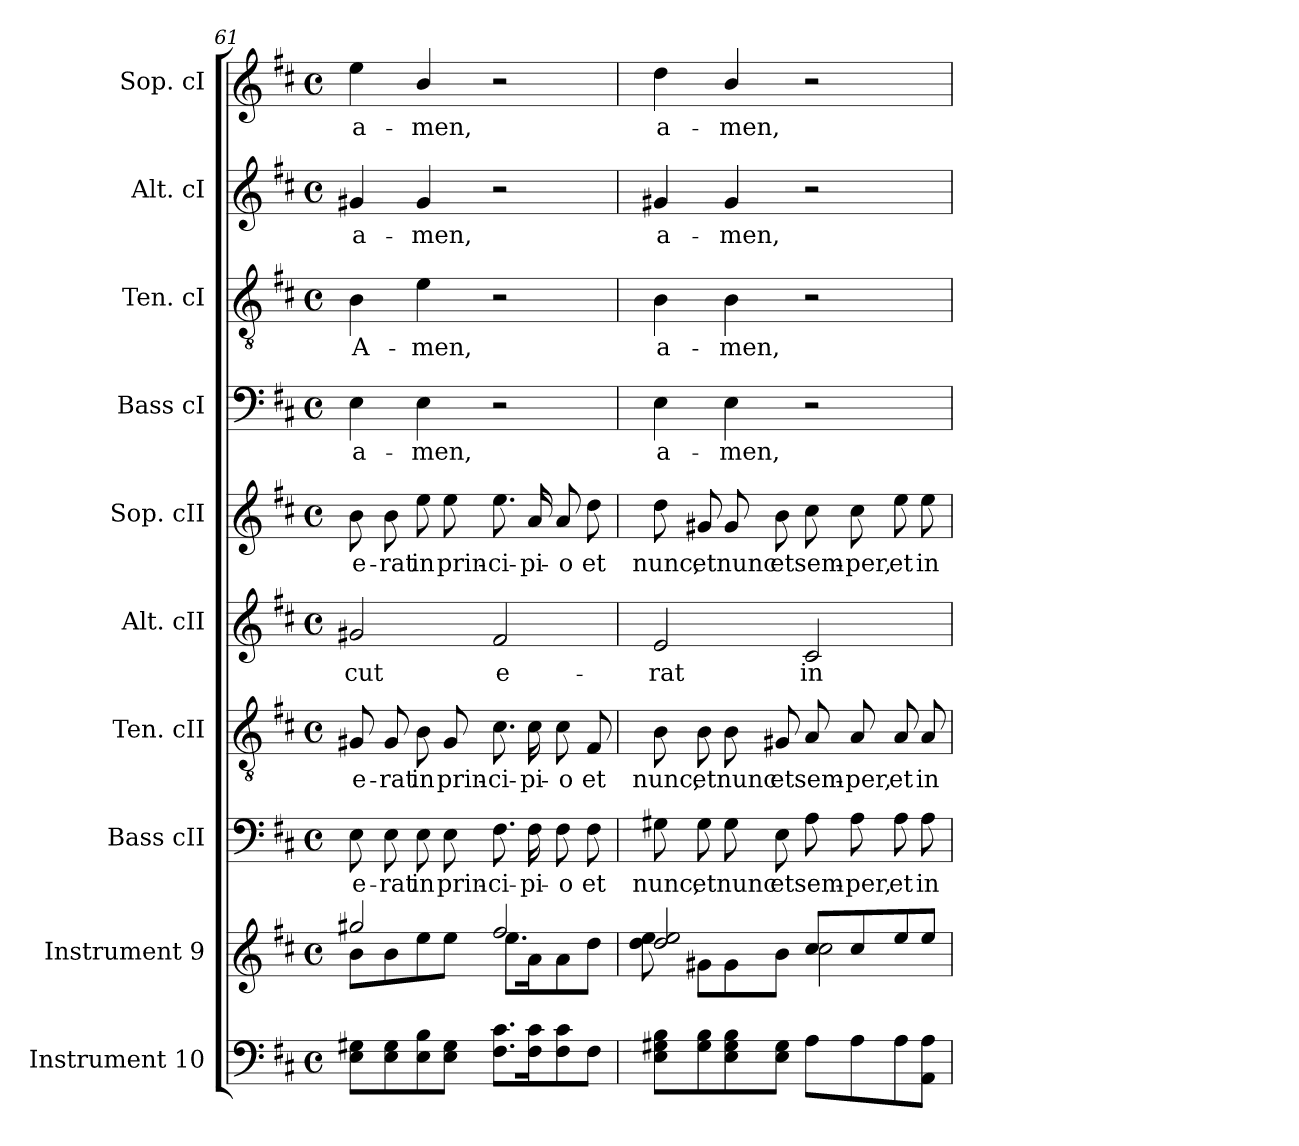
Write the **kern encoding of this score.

**kern	**kern	**kern	**text	**kern	**text	**kern	**text	**kern	**text	**kern	**text	**kern	**text	**kern	**text	**kern	**text
*part10	*part9	*part8	*part8	*part7	*part7	*part6	*part6	*part5	*part5	*part4	*part4	*part3	*part3	*part2	*part2	*part1	*part1
*staff10	*staff9	*staff8	*staff8	*staff7	*staff7	*staff6	*staff6	*staff5	*staff5	*staff4	*staff4	*staff3	*staff3	*staff2	*staff2	*staff1	*staff1
*I"Instrument 10	*I"Instrument 9	*I"Bass cII	*	*I"Ten. cII	*	*I"Alt. cII	*	*I"Sop. cII	*	*I"Bass cI	*	*I"Ten. cI	*	*I"Alt. cI	*	*I"Sop. cI	*
*	*	*I'Bass cII	*	*I'Ten. cII	*	*I'Alt. cII	*	*I'Sop. cII	*	*I'Bass cI	*	*I'Ten. cI	*	*I'Alt. cI	*	*I'Sop. cI	*
!!LO:PB:g=z
*clefF4	*clefG2	*clefF4	*	*clefGv2	*	*clefG2	*	*clefG2	*	*clefF4	*	*clefGv2	*	*clefG2	*	*clefG2	*
*k[f#c#]	*k[f#c#]	*k[f#c#]	*	*k[f#c#]	*	*k[f#c#]	*	*k[f#c#]	*	*k[f#c#]	*	*k[f#c#]	*	*k[f#c#]	*	*k[f#c#]	*
*D:	*D:	*D:	*	*D:	*	*D:	*	*D:	*	*D:	*	*D:	*	*D:	*	*D:	*
*M4/4	*M4/4	*M4/4	*	*M4/4	*	*M4/4	*	*M4/4	*	*M4/4	*	*M4/4	*	*M4/4	*	*M4/4	*
*met(c)	*met(c)	*met(c)	*	*met(c)	*	*met(c)	*	*met(c)	*	*met(c)	*	*met(c)	*	*met(c)	*	*met(c)	*
=61	=61	=61	=61	=61	=61	=61	=61	=61	=61	=61	=61	=61	=61	=61	=61	=61	=61
*	*^	*	*	*	*	*	*	*	*	*	*	*	*	*	*	*	*
!	!	!	!	!LO:LY:b:rj	!	!LO:LY:b:cj	!	!LO:LY:b:cj	!	!LO:LY:b:cj	!	!LO:LY:b:rj	!	!LO:LY:b:cj	!	!LO:LY:b:cj	!	!LO:LY:b:rj
8G#X\ 8E\L	2gg#X/	8b\L	8E\	e-	8G#X/	e-	2g#X/	-cut	8b\	e-	4E\	a-	4B\	A-	4g#X/	a-	4ee\	a-
!	!	!	!	!LO:LY:b:rj	!	!LO:LY:b:cj	!	!	!	!LO:LY:b:cj	!	!	!	!	!	!	!	!
8G#\ 8E\	.	8b\	8E\	-rat	8G#/	-rat	.	.	8b\	-rat	.	.	.	.	.	.	.	.
!	!	!	!	!LO:LY:b:rj	!	!LO:LY:b:cj	!	!	!	!LO:LY:b:cj	!	!LO:LY:b:rj	!	!LO:LY:b:cj	!	!LO:LY:b:cj	!	!LO:LY:b:rj
8B\ 8E\	.	8ee\	8E\	in	8B\	in	.	.	8ee\	in	4E\	-men,	4e\	-men,	4g#/	-men,	4b/	-men,
!	!	!	!	!LO:LY:b:rj	!	!LO:LY:b:cj	!	!	!	!LO:LY:b:cj	!	!	!	!	!	!	!	!
8G#\ 8E\J	.	8ee\J	8E\	prin-	8G#/	prin-	.	.	8ee\	prin-	.	.	.	.	.	.	.	.
!	!	!	!	!LO:LY:b:rj	!	!LO:LY:b:cj	!	!LO:LY:b:cj	!	!LO:LY:b:cj	!	!	!	!	!	!	!	!
8.c#\ 8.F#\L	2ff#/	8.ee\L	8.F#\	-ci-	8.c#\	-ci-	2f#/	e-	8.ee\	-ci-	2r	.	2r	.	2r	.	2r	.
!	!	!	!	!LO:LY:b:rj	!	!LO:LY:b:cj	!	!	!	!LO:LY:b:cj	!	!	!	!	!	!	!	!
16c#\ 16F#\	.	16a\	16F#\	-pi-	16c#\	-pi-	.	.	16a/	-pi-	.	.	.	.	.	.	.	.
!	!	!	!	!LO:LY:b:rj	!	!LO:LY:b:cj	!	!	!	!LO:LY:b:cj	!	!	!	!	!	!	!	!
8c#\ 8F#\	.	8a\	8F#\	-o	8c#\	-o	.	.	8a/	-o	.	.	.	.	.	.	.	.
!	!	!	!	!LO:LY:b:rj	!	!LO:LY:b:cj	!	!	!	!LO:LY:b:cj	!	!	!	!	!	!	!	!
8F#\J	.	8dd\J	8F#\	et	8F#/	et	.	.	8dd\	et	.	.	.	.	.	.	.	.
=62	=62	=62	=62	=62	=62	=62	=62	=62	=62	=62	=62	=62	=62	=62	=62	=62	=62	=62
!	!	!	!	!LO:LY:b:rj	!	!LO:LY:b:cj	!	!LO:LY:b:cj	!	!LO:LY:b:cj	!	!LO:LY:b:rj	!	!LO:LY:b:cj	!	!LO:LY:b:cj	!	!LO:LY:b:rj
8B\ 8G#X\ 8E\L	2ee/ 2dd/	8ee\ 8dd\	8G#X\	nunc,	8B\	nunc,	2e/	-rat	8dd\	nunc,	4E\	a-	4B\	a-	4g#X/	a-	4dd\	a-
!	!	!	!	!LO:LY:b:rj	!	!LO:LY:b:cj	!	!	!	!LO:LY:b:cj	!	!	!	!	!	!	!	!
8B\ 8G#\	.	8g#X\L	8G#\	et	8B\	et	.	.	8g#X/	et	.	.	.	.	.	.	.	.
!	!	!	!	!LO:LY:b:rj	!	!LO:LY:b:cj	!	!	!	!LO:LY:b:cj	!	!LO:LY:b:rj	!	!LO:LY:b:cj	!	!LO:LY:b:cj	!	!LO:LY:b:rj
8B\ 8G#\ 8E\	.	8g#\	8G#\	nunc	8B\	nunc	.	.	8g#/	nunc	4E\	-men,	4B\	-men,	4g#/	-men,	4b/	-men,
!	!	!	!	!LO:LY:b:rj	!	!LO:LY:b:cj	!	!	!	!LO:LY:b:cj	!	!	!	!	!	!	!	!
8G#\ 8E\J	.	8b\J	8E\	et	8G#X/	et	.	.	8b\	et	.	.	.	.	.	.	.	.
!	!	!	!	!LO:LY:b:rj	!	!LO:LY:b:cj	!	!LO:LY:b:cj	!	!LO:LY:b:cj	!	!	!	!	!	!	!	!
8A\L	8cc#/L	2cc#\	8A\	sem-	8A/	sem-	2c#/	in	8cc#\	sem-	2r	.	2r	.	2r	.	2r	.
!	!	!	!	!LO:LY:b:rj	!	!LO:LY:b:cj	!	!	!	!LO:LY:b:cj	!	!	!	!	!	!	!	!
8A\	8cc#/	.	8A\	-per,	8A/	-per,	.	.	8cc#\	-per,	.	.	.	.	.	.	.	.
!	!	!	!	!LO:LY:b:rj	!	!LO:LY:b:cj	!	!	!	!LO:LY:b:cj	!	!	!	!	!	!	!	!
8A\	8ee/	.	8A\	et	8A/	et	.	.	8ee\	et	.	.	.	.	.	.	.	.
!	!	!	!	!LO:LY:b:rj	!	!LO:LY:b:cj	!	!	!	!LO:LY:b:cj	!	!	!	!	!	!	!	!
8AA\ 8A\J	8ee/J	.	8A\	in	8A/	in	.	.	8ee\	in	.	.	.	.	.	.	.	.
*	*v	*v	*	*	*	*	*	*	*	*	*	*	*	*	*	*	*	*
=	=	=	=	=	=	=	=	=	=	=	=	=	=	=	=	=	=
*-	*-	*-	*-	*-	*-	*-	*-	*-	*-	*-	*-	*-	*-	*-	*-	*-	*-
